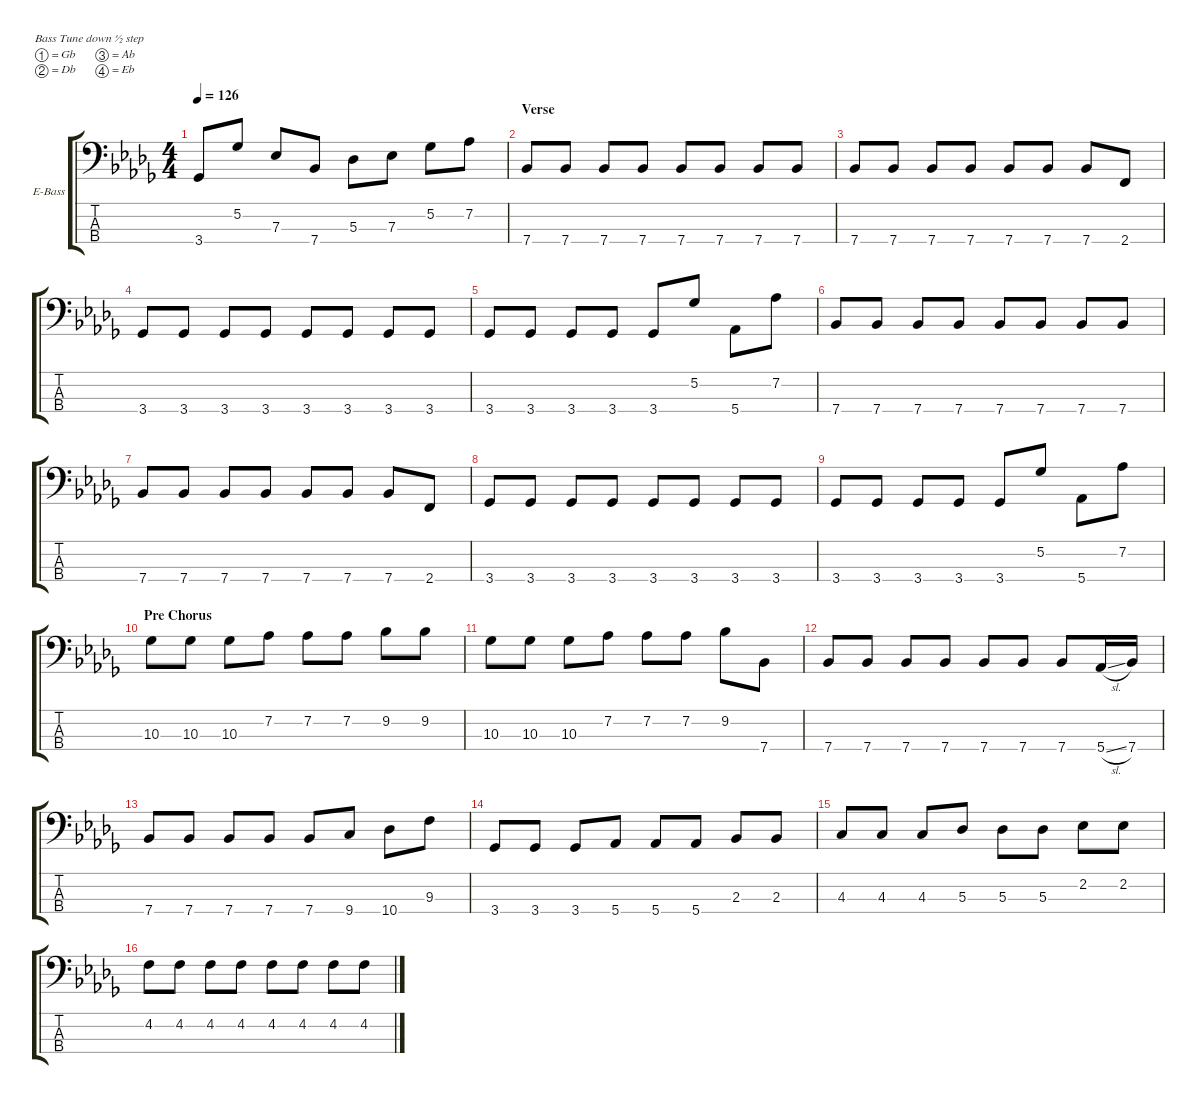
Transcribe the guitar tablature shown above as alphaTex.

\hideDynamics
\bracketExtendMode groupsimilarinstruments
\firstSystemTrackNameOrientation horizontal
\otherSystemsTrackNameOrientation horizontal
\track ("Electric Bass" "E-Bass") {instrument electricbassfinger}
\staff {score tabs}
\tuning (Gb2 Db2 Ab1 Eb1)
\ts (4 4)
\tempo 126
\clef f4
\scale
0.25
\ks db
3.4.8{dy mf} 5.2.8 7.3.8 7.4.8 5.3.8 7.3.8 5.2.8 7.2.8 |
\section ("" "Verse")
\scale
0.25 7.4.8 7.4.8 7.4.8 7.4.8 7.4.8 7.4.8 7.4.8 7.4.8 |
\scale
0.25 7.4.8 7.4.8 7.4.8 7.4.8 7.4.8 7.4.8 7.4.8 2.4.8 |
\scale
0.25 3.4.8 3.4.8 3.4.8 3.4.8 3.4.8 3.4.8 3.4.8 3.4.8 |
\scale
0.25 3.4.8 3.4.8 3.4.8 3.4.8 3.4.8 5.2.8 5.4.8 7.2.8 |
\scale
0.25 7.4.8 7.4.8 7.4.8 7.4.8 7.4.8 7.4.8 7.4.8 7.4.8 |
\scale
0.25 7.4.8 7.4.8 7.4.8 7.4.8 7.4.8 7.4.8 7.4.8 2.4.8 |
\scale
0.25 3.4.8 3.4.8 3.4.8 3.4.8 3.4.8 3.4.8 3.4.8 3.4.8 |
\scale
0.25 3.4.8 3.4.8 3.4.8 3.4.8 3.4.8 5.2.8{dy p} 5.4.8{dy mf} 7.2.8{dy p} |
\section ("" "Pre Chorus")
\scale
0.25 10.3.8{dy mf} 10.3.8 10.3.8 7.2.8 7.2.8 7.2.8 9.2.8 9.2.8 |
\scale
0.25 10.3.8 10.3.8 10.3.8 7.2.8 7.2.8 7.2.8 9.2.8 7.4.8 |
\scale
0.25 7.4.8 7.4.8 7.4.8 7.4.8 7.4.8 7.4.8 7.4.8 5.4{sl}.16 7.4.16 |
\scale
0.25 7.4.8 7.4.8 7.4.8 7.4.8 7.4.8 9.4.8 10.4.8 9.3.8 |
\scale
0.25 3.4.8 3.4.8 3.4.8 5.4.8 5.4.8 5.4.8 2.3.8 2.3.8 |
\scale
0.25 4.3.8 4.3.8 4.3.8 5.3.8 5.3.8 5.3.8 2.2.8 2.2.8 |
\scale
0.25 4.2.8 4.2.8 4.2.8 4.2.8 4.2.8 4.2.8 4.2.8 4.2.8
